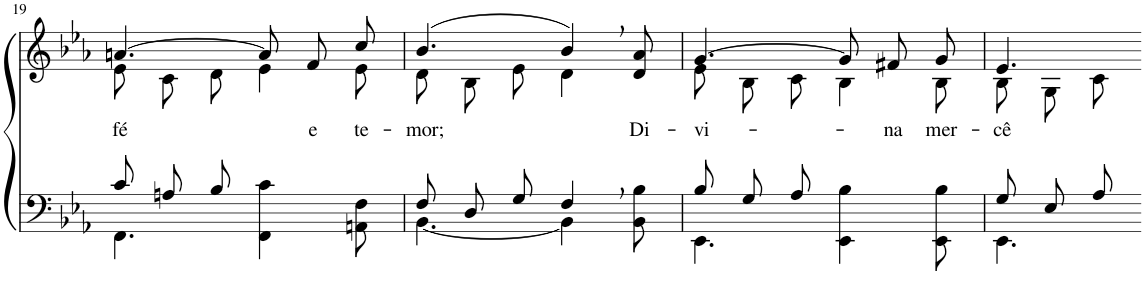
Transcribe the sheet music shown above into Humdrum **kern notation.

**kern	**kern	**text
*part2	*part1	*part1
*staff2	*staff1	*staff1
*I"Parte III e IV	*I"Parte I e II	*
!!LO:PB:g=z
*clefF4	*clefG2	*
*Trd-1c-2	*Trd-1c-2	*
*k[b-e-a-]	*k[b-e-a-]	*
*M6/8	*M6/8	*
=19	=19	=19
*^	*^	*
!	!	!	!	!LO:LY:b
8c/L	4.FF\	[4.an/	8e-\L	-fé
8An/	.	.	8c\	.
8B-/J	.	.	8d\J	.
4FF\ 4c\	4.ryy	8a/L]	4e-\	.
!	!	!	!	!LO:LY:b
.	.	8f/	.	e
!	!	!	!	!LO:LY:b
8AAn\ 8F\	.	8cc/J	8e-\	te-
=20	=20	=20	=20	=20
!	!	!	!	!LO:LY:b
8F/L	[4.BB-\	(4.b-/	8d\L	-mor;
8D/	.	.	8B-\	.
8G/J	.	.	8e-\J	.
4F,/	4BB-\]	4b-,/)	4d\	.
!	!	!	!	!LO:LY:b
8ryy	8BB-\ 8B-\	8ryy	8d/ 8a-/	Di-
=21	=21	=21	=21	=21
!	!	!	!	!LO:LY:b
8B-/L	4.EE-\	[4.g/	8e-\L	-vi-
8G/	.	.	8B-\	.
8A-/J	.	.	8c\J	.
4EE-\ 4B-\	4.ryy	8g/L]	4B-\	.
!	!	!	!	!LO:LY:b
.	.	8f#X/	.	na
!	!	!	!	!LO:LY:b
8EE-\ 8B-\	.	8g/J	8B-\	mer-
=22	=22	=22	=22	=22
!	!	!	!	!LO:LY:b
8G/L	4.EE-\	4.e-/	8B-\L	-cê
8E-/	.	.	8G\	.
8A-/J	.	.	8c\J	.
*v	*v	*	*	*
*	*v	*v	*
=-	=-	=-
*-	*-	*-
